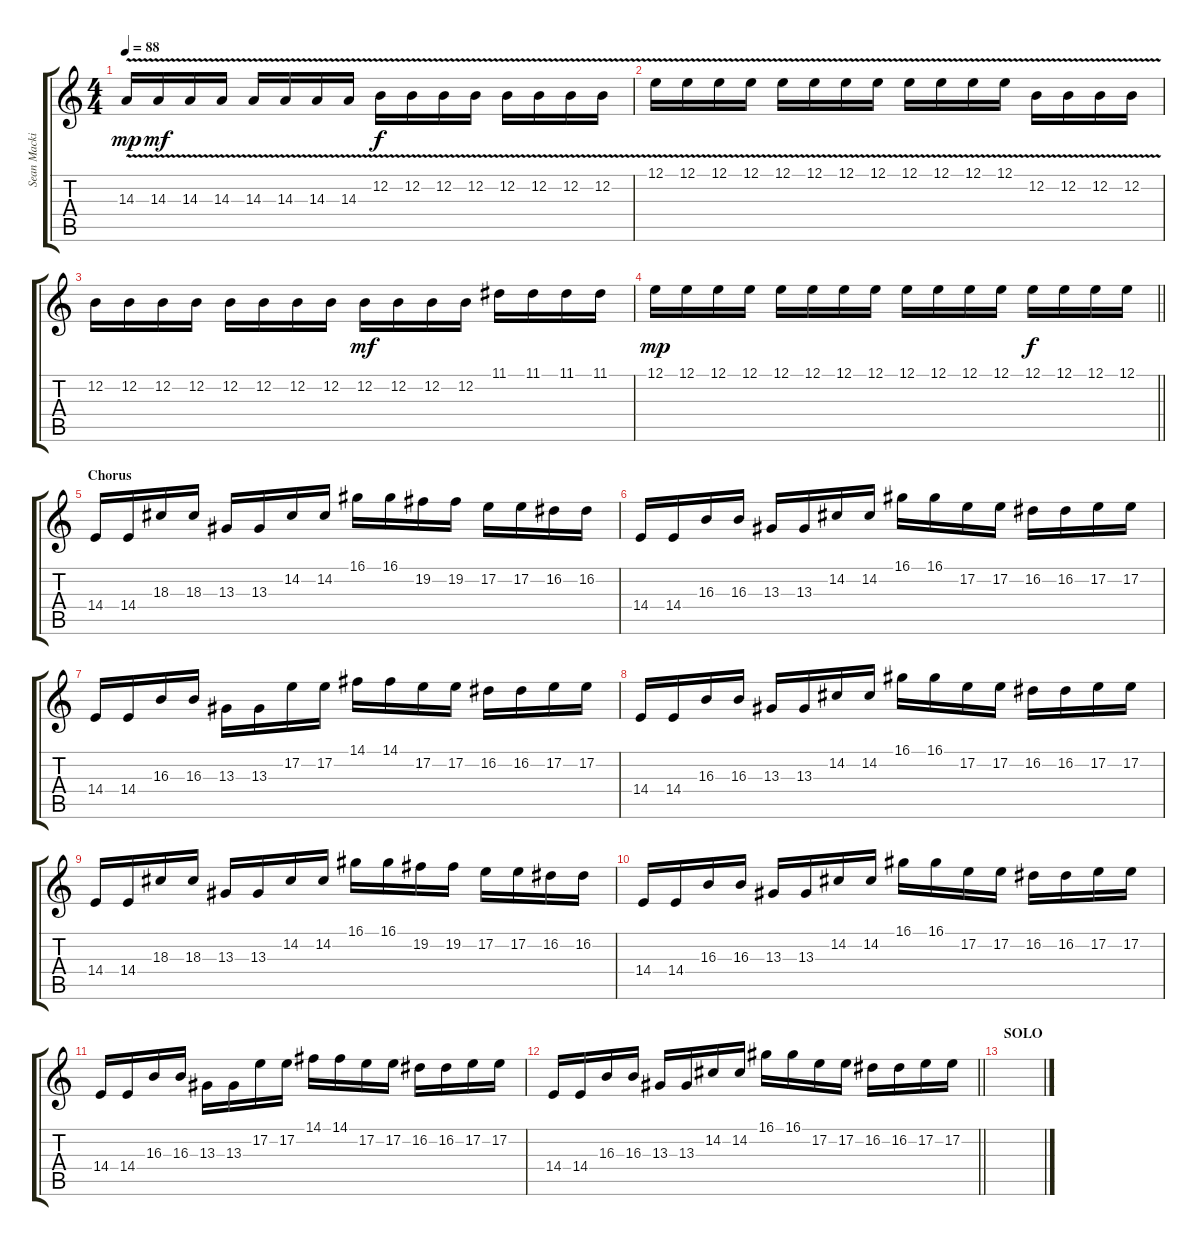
\track ("Sean Mackin (Violin)" "Sean Macki") {instrument violin}
\staff {score tabs}
\tuning (E4 B3 G3 D3 A2 E2) {hide}
\ts (4 4)
\tempo 88
\clef g2
\ks c
14.3{v}.16{dy mp} 14.3{v}.16{dy mf} 14.3{v}.16 14.3{v}.16 14.3{v}.16 14.3{v}.16 14.3{v}.16 14.3{v}.16 12.2{v}.16{dy f} 12.2{v}.16 12.2{v}.16 12.2{v}.16 12.2{v}.16 12.2{v}.16 12.2{v}.16 12.2{v}.16 |
12.1{v}.16 12.1{v}.16 12.1{v}.16 12.1{v}.16 12.1{v}.16 12.1{v}.16 12.1{v}.16 12.1{v}.16 12.1{v}.16 12.1{v}.16 12.1{v}.16 12.1{v}.16 12.2{v}.16 12.2{v}.16 12.2{v}.16 12.2{v}.16 |
12.2.16 12.2.16 12.2.16 12.2.16 12.2.16 12.2.16 12.2.16 12.2.16 12.2.16{dy mf} 12.2.16 12.2.16 12.2.16 11.1.16 11.1.16 11.1.16 11.1.16 |
\barLineRight lightlight
12.1.16{dy mp} 12.1.16 12.1.16 12.1.16 12.1.16 12.1.16 12.1.16 12.1.16 12.1.16 12.1.16 12.1.16 12.1.16 12.1.16{dy f instrument violin} 12.1.16 12.1.16 12.1.16 |
\section ("" "Chorus")
14.4.16 14.4.16 18.3.16 18.3.16 13.3.16 13.3.16 14.2.16 14.2.16 16.1.16 16.1.16 19.2.16 19.2.16 17.2.16 17.2.16 16.2.16 16.2.16 |
14.4.16 14.4.16 16.3.16 16.3.16 13.3.16 13.3.16 14.2.16 14.2.16 16.1.16 16.1.16 17.2.16 17.2.16 16.2.16 16.2.16 17.2.16 17.2.16 |
14.4.16 14.4.16 16.3.16 16.3.16 13.3.16 13.3.16 17.2.16 17.2.16 14.1.16 14.1.16 17.2.16 17.2.16 16.2.16 16.2.16 17.2.16 17.2.16 |
14.4.16 14.4.16 16.3.16 16.3.16 13.3.16 13.3.16 14.2.16 14.2.16 16.1.16 16.1.16 17.2.16 17.2.16 16.2.16 16.2.16 17.2.16 17.2.16 |
14.4.16 14.4.16 18.3.16 18.3.16 13.3.16 13.3.16 14.2.16 14.2.16 16.1.16 16.1.16 19.2.16 19.2.16 17.2.16 17.2.16 16.2.16 16.2.16 |
14.4.16 14.4.16 16.3.16 16.3.16 13.3.16 13.3.16 14.2.16 14.2.16 16.1.16 16.1.16 17.2.16 17.2.16 16.2.16 16.2.16 17.2.16 17.2.16 |
14.4.16 14.4.16 16.3.16 16.3.16 13.3.16 13.3.16 17.2.16 17.2.16 14.1.16 14.1.16 17.2.16 17.2.16 16.2.16 16.2.16 17.2.16 17.2.16 |
\barLineRight lightlight
14.4.16 14.4.16 16.3.16 16.3.16 13.3.16 13.3.16 14.2.16 14.2.16 16.1.16 16.1.16 17.2.16 17.2.16 16.2.16 16.2.16 17.2.16 17.2.16 |
\section ("" "SOLO")
